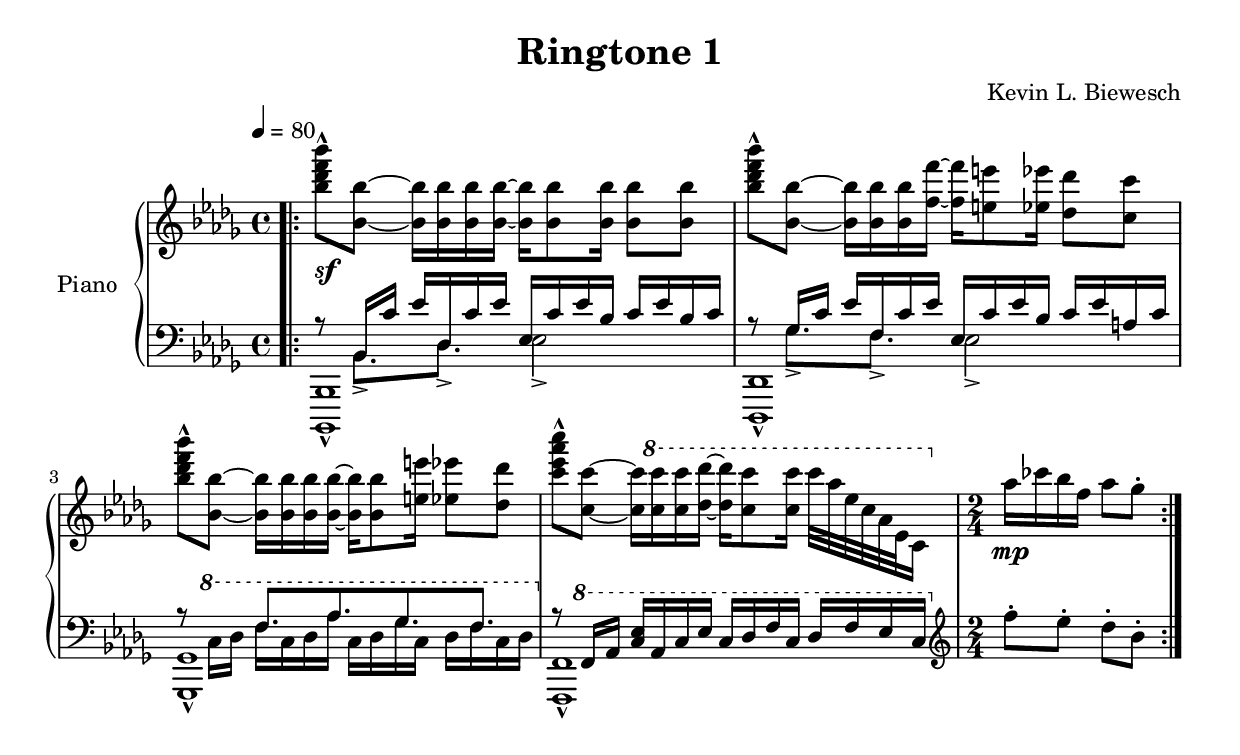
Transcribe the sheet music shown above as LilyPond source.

\version "2.18.2"

\header {
  title = "Ringtone 1"
  %instrument = "Piano"
  composer = "Kevin L. Biewesch"
  %arranger = "Kevin L. Biewesch"
}

%#(set-global-staff-size 20)

\paper {
  #(set-paper-size "a4")
}

\include "global.ly"
\version "2.18.2"
\include "global.ly"

right = \absolute {
  \global


  
  \bar ".|:" <bes'' des''' f''' bes'''>8-^ <bes' bes''>8 ~ q16 q q q ~ q q8 q16 q8 q |
  <bes'' des''' f''' bes'''>8-^ <bes' bes''>8 ~ q16 q q <f'' f'''> ~ q <e'' e'''>8 <es'' es'''>16 <des'' des'''>8 <c'' c'''> |
  <bes'' des''' f''' bes'''>8-^ <bes' bes''>8 ~ q16 q q q ~ q q8 <e'' e'''>16 <es'' es'''>8 <des'' des'''> |
  <c''' es''' as''' c''''>8-^ <c'' c'''>8 ~ q16 \ottava 1 <c''' c''''> q <des''' des''''> ~ q <c''' c''''>8 q16 c''''32 as''' es''' c''' as'' es'' c''16 | \ottava 0















  
  \time 2/4
  as''16 ces''' bes'' f'' as''8 ges''-. | \bar ":|."
%}
}

\version "2.18.2"
\include "global.ly" 
left = \absolute {
  \global
  \mergeDifferentlyDottedOn

  << { \voiceOne 
      <bes,,, bes,,>1_^ |
      <des,, des,>1_^ |
      <ges,, ges,>1_^ |
      <f,, f,>1_^ |
    }
    \new Voice { \voiceTwo 
      s8 bes,8.-> des-> es2-> |
      s8 ges8.-> f-> es2-> | \voiceThree
      r8 \ottava 1 s8 f'8. as' ges' f' | \ottava 0 \voiceTwo
      s1 |
    }
    \new Voice { \voiceThree
      r8 bes,16 c' es' des c' es' es c' es' bes c' es' bes c' |
      r8 ges16 c' es' f c' es' es c' es' bes c' es' a c' | \voiceTwo
      s8 c'16 des' f' c' des' as' c' des' ges' c' des' f' c' des' | \voiceOne
      r8 \ottava 1 f16 as <c' es'> as c' es' c' des' f' c' des' f' es' c' | \ottava 0
    }
  >> \oneVoice
  
  \clef treble
  \time 2/4
  f''8-. es''-. des''-. bes'-. |
  
%}
}

\version "2.18.2"
\include "global.ly"

crescPoco = \tweak DynamicText.self-alignment-X #LEFT 
        #(make-dynamic-script (markup #:normal-text #:italic "cresc. poco a poco"))

rit = \tweak DynamicText.self-alignment-X #LEFT #(make-dynamic-script
  (markup #:normal-text #:italic "rit."))

rall = \tweak DynamicText.self-alignment-X #LEFT #(make-dynamic-script
  (markup #:normal-text #:italic "rall."))

dynamics = {
  \global
  % allow text in the dynamics block to be centered vertically
  % \override TextScript.extra-offset = #'(0 . 1)

  s1\sf | s1 | s1 | s1 | 
  s2\mp |
%}
}


\score {
  \new PianoStaff \with {
    instrumentName = "Piano"
  } <<
    \new Staff = "right" \with {
      midiInstrument = "acoustic grand"
    } \right
    \new Dynamics = "Dynamics" \dynamics  
    \new Staff = "left" \with {
      midiInstrument = "acoustic grand"
    } { \clef bass \left }
  >>
  \layout { }
  \midi {
    %\tempo 4=80
  }
}
